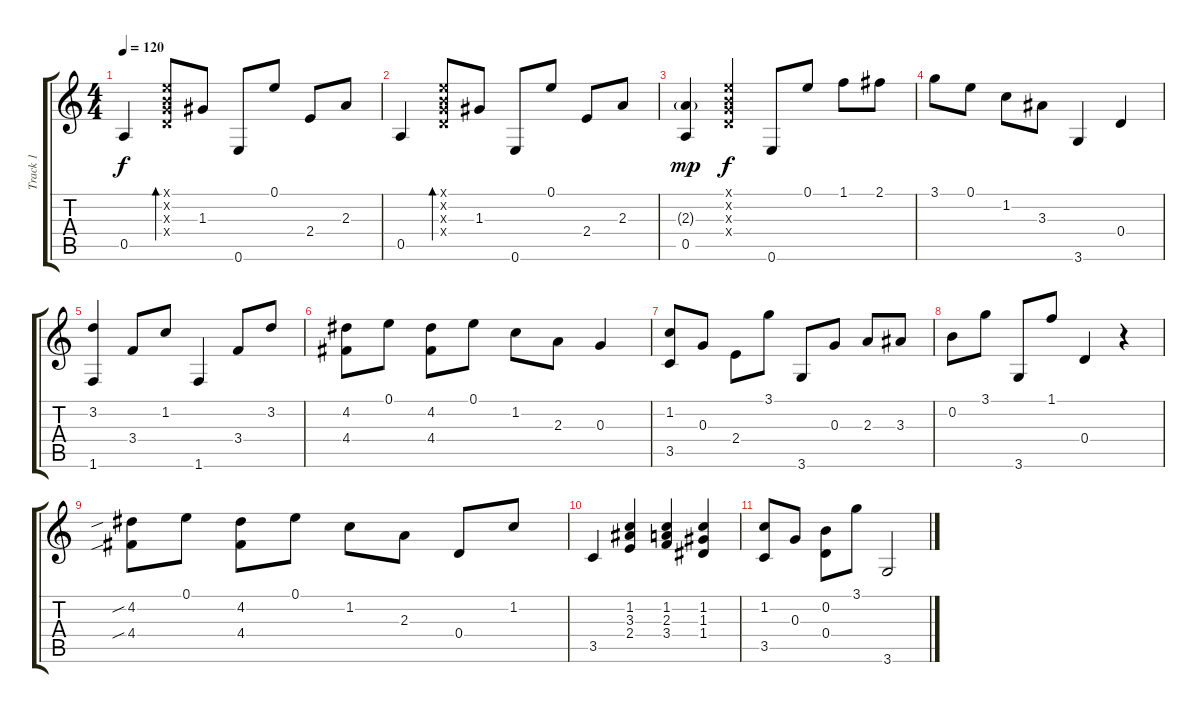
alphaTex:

\track ("Track 1" "Track 1") {instrument acousticguitarnylon}
\staff {score tabs}
\tuning (E4 B3 G3 D3 A2 E2) {hide}
\ts (4 4)
\tempo 120
\clef g2
\ks c
0.5.4{dy f instrument acousticguitarnylon} (0.1{x} 0.2{x} 0.3{x} 0.4{x}).8{bd 240} 1.3.8 0.6.8 0.1.8 2.4.8 2.3.8 |
0.5.4 (0.1{x} 0.2{x} 0.3{x} 0.4{x}).8{bd 240} 1.3.8 0.6.8 0.1.8 2.4.8 2.3.8 |
(2.3{g} 0.5).4{dy mp} (0.1{x} 0.2{x} 0.3{x} 0.4{x}).4{dy f} 0.6.8 0.1.8 1.1.8 2.1.8 |
3.1.8 0.1.8 1.2.8 3.3.8 3.6.4 0.4.4 |
(3.2 1.6).4 3.4.8 1.2.8 1.6.4 3.4.8 3.2.8 |
(4.2 4.4).8 0.1.8 (4.2 4.4).8 0.1.8 1.2.8 2.3.8 0.3.4 |
(1.2 3.5).8 0.3.8 2.4.8 3.1.8 3.6.8 0.3.8 2.3.8 3.3.8 |
0.2.8 3.1.8 3.6.8 1.1.8 0.4.4 r.4 |
(4.2{sib} 4.4{sib}).8 0.1.8 (4.2 4.4).8 0.1.8 1.2.8 2.3.8 0.4.8 1.2.8 |
3.5.4 (1.2 3.3 2.4).4 (1.2 2.3 3.4).4 (1.2 1.3 1.4).4 |
(1.2 3.5).8 0.3.8 (0.2 0.4).8 3.1.8 3.6.2
